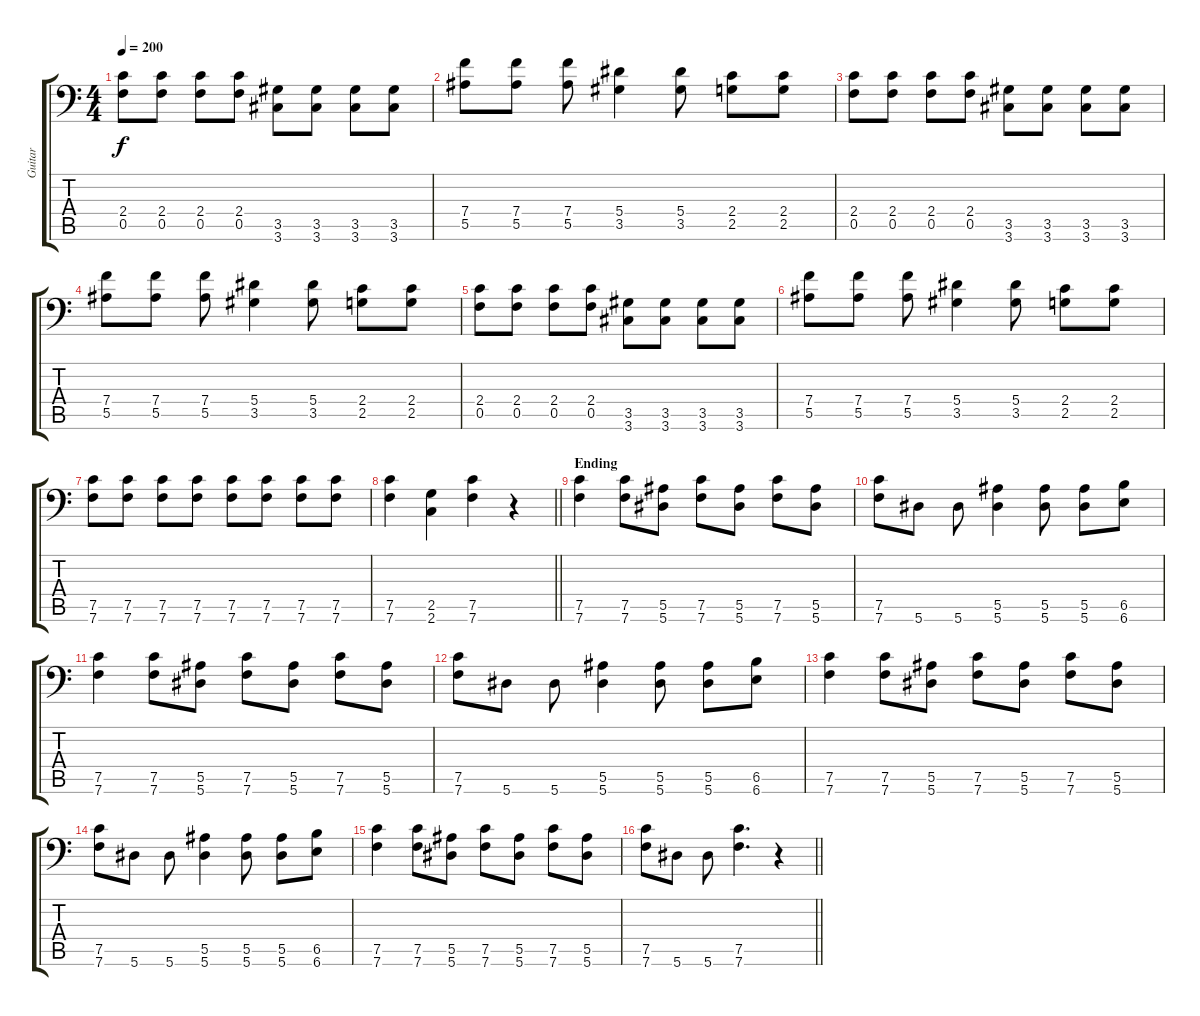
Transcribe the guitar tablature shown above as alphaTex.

\track ("Guitar" "Guitar") {instrument distortionguitar}
\staff {score tabs}
\tuning (C4 G3 Eb3 Bb2 F2 Bb1) {hide}
\ts (4 4)
\tempo 200
\clef f4
\ks c
(2.4 0.5).8{dy f} (2.4 0.5).8 (2.4 0.5).8 (2.4 0.5).8 (3.5 3.6).8 (3.5 3.6).8 (3.5 3.6).8 (3.5 3.6).8 |
(7.4 5.5).8 (7.4 5.5).8 (7.4 5.5).8 (5.4 3.5).4 (5.4 3.5).8 (2.4 2.5).8 (2.4 2.5).8 |
(2.4 0.5).8 (2.4 0.5).8 (2.4 0.5).8 (2.4 0.5).8 (3.5 3.6).8 (3.5 3.6).8 (3.5 3.6).8 (3.5 3.6).8 |
(7.4 5.5).8 (7.4 5.5).8 (7.4 5.5).8 (5.4 3.5).4 (5.4 3.5).8 (2.4 2.5).8 (2.4 2.5).8 |
(2.4 0.5).8 (2.4 0.5).8 (2.4 0.5).8 (2.4 0.5).8 (3.5 3.6).8 (3.5 3.6).8 (3.5 3.6).8 (3.5 3.6).8 |
(7.4 5.5).8 (7.4 5.5).8 (7.4 5.5).8 (5.4 3.5).4 (5.4 3.5).8 (2.4 2.5).8 (2.4 2.5).8 |
(7.5 7.6).8 (7.5 7.6).8 (7.5 7.6).8 (7.5 7.6).8 (7.5 7.6).8 (7.5 7.6).8 (7.5 7.6).8 (7.5 7.6).8 |
\barLineRight lightlight
(7.5 7.6).4 (2.5 2.6).4 (7.5 7.6).4 r.4 |
\section ("" "Ending")
(7.5 7.6).4 (7.5 7.6).8 (5.5 5.6).8 (7.5 7.6).8 (5.5 5.6).8 (7.5 7.6).8 (5.5 5.6).8 |
(7.5 7.6).8 5.6.8 5.6.8 (5.5 5.6).4 (5.5 5.6).8 (5.5 5.6).8 (6.5 6.6).8 |
(7.5 7.6).4 (7.5 7.6).8 (5.5 5.6).8 (7.5 7.6).8 (5.5 5.6).8 (7.5 7.6).8 (5.5 5.6).8 |
(7.5 7.6).8 5.6.8 5.6.8 (5.5 5.6).4 (5.5 5.6).8 (5.5 5.6).8 (6.5 6.6).8 |
(7.5 7.6).4 (7.5 7.6).8 (5.5 5.6).8 (7.5 7.6).8 (5.5 5.6).8 (7.5 7.6).8 (5.5 5.6).8 |
(7.5 7.6).8 5.6.8 5.6.8 (5.5 5.6).4 (5.5 5.6).8 (5.5 5.6).8 (6.5 6.6).8 |
(7.5 7.6).4 (7.5 7.6).8 (5.5 5.6).8 (7.5 7.6).8 (5.5 5.6).8 (7.5 7.6).8 (5.5 5.6).8 |
\barLineRight lightlight
(7.5 7.6).8 5.6.8 5.6.8 (7.5 7.6).4{d} r.4
